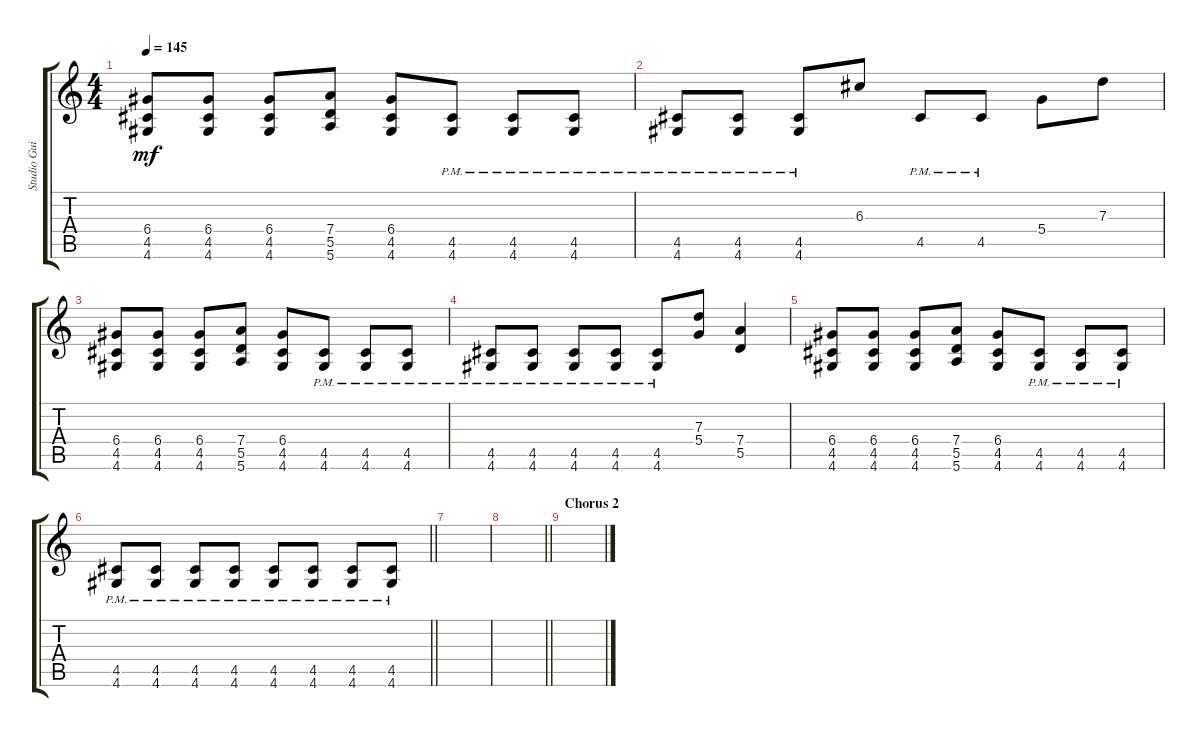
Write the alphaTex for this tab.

\track ("Studio Guitar" "Studio Gui") {instrument distortionguitar}
\staff {score tabs}
\tuning (E4 B3 G3 D3 A2 E2) {hide}
\ts (4 4)
\tempo 145
\clef g2
\ks c
(6.4 4.5 4.6).8{dy mf} (6.4 4.5 4.6).8 (6.4 4.5 4.6).8 (7.4 5.5 5.6).8 (6.4 4.5 4.6).8 (4.5{pm} 4.6{pm}).8 (4.5{pm} 4.6{pm}).8 (4.5{pm} 4.6{pm}).8 |
(4.5{pm} 4.6{pm}).8 (4.5{pm} 4.6{pm}).8 (4.5{pm} 4.6{pm}).8 6.3.8 4.5{pm}.8 4.5{pm}.8 5.4.8 7.3.8 |
(6.4 4.5 4.6).8 (6.4 4.5 4.6).8 (6.4 4.5 4.6).8 (7.4 5.5 5.6).8 (6.4 4.5 4.6).8 (4.5{pm} 4.6{pm}).8 (4.5{pm} 4.6{pm}).8 (4.5{pm} 4.6{pm}).8 |
(4.5{pm} 4.6{pm}).8 (4.5{pm} 4.6{pm}).8 (4.5{pm} 4.6{pm}).8 (4.5{pm} 4.6{pm}).8 (4.5{pm} 4.6{pm}).8 (7.3 5.4).8 (7.4 5.5).4 |
(6.4 4.5 4.6).8 (6.4 4.5 4.6).8 (6.4 4.5 4.6).8 (7.4 5.5 5.6).8 (6.4 4.5 4.6).8 (4.5{pm} 4.6{pm}).8 (4.5{pm} 4.6{pm}).8 (4.5{pm} 4.6{pm}).8 |
\barLineRight lightlight
(4.5{pm} 4.6{pm}).8 (4.5{pm} 4.6{pm}).8 (4.5{pm} 4.6{pm}).8 (4.5{pm} 4.6{pm}).8 (4.5{pm} 4.6{pm}).8 (4.5{pm} 4.6{pm}).8 (4.5{pm} 4.6{pm}).8 (4.5{pm} 4.6{pm}).8 |
\section ("" "")
|
\barLineRight lightlight
|
\section ("" "Chorus 2")
